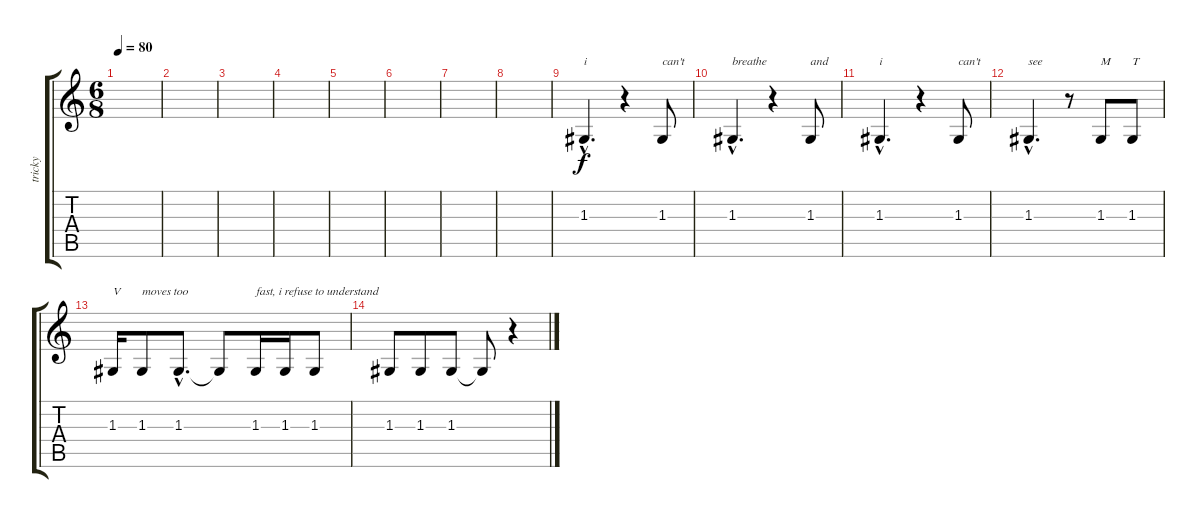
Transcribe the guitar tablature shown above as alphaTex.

\track ("tricky" "tricky") {instrument synthvoice}
\staff {score tabs}
\tuning (E4 B3 G3 D3 A2 E2) {hide}
\ts (6 8)
\tempo 80
\clef g2
\ks c
|
|
|
|
|
|
|
|
1.3{hac}.4{d txt "i"} r.4 1.3.8{txt "can't"} |
1.3{hac}.4{d txt "breathe"} r.4 1.3.8{txt "and"} |
1.3{hac}.4{d txt "i"} r.4 1.3.8{txt "can't"} |
1.3{hac}.4{d txt "see"} r.8 1.3.8{txt "M"} 1.3.8{txt "T"} |
1.3.16{txt "V"} 1.3.8{txt "moves too"} 1.3{hac}.8{d} 1.3{t}.8 1.3.16{txt "fast, i refuse to understand"} 1.3.16 1.3.8 |
1.3.8 1.3.8 1.3.8 1.3{t}.8 r.4
